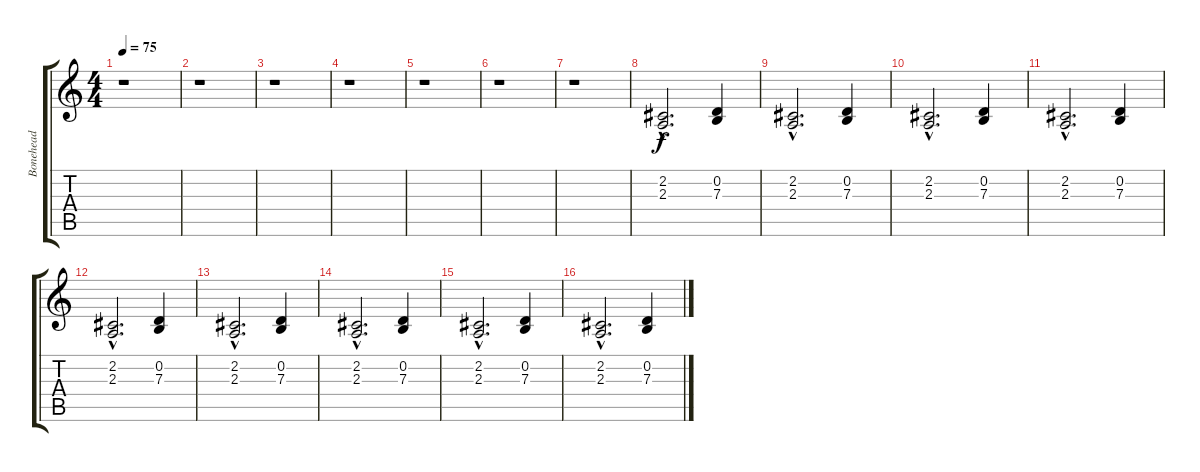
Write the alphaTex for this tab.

\track ("Bonehead" "Bonehead") {instrument synthbrass1}
\staff {score tabs}
\tuning (E4 B3 G3 D3 A2 E2) {hide}
\ts (4 4)
\tempo 75
\clef g2
\ks c
r.1{dy f} |
r.1 |
r.1 |
r.1 |
r.1 |
r.1 |
r.1 |
(2.2{hac} 2.3{hac}).2{d} (0.2 7.3).4 |
(2.2{hac} 2.3{hac}).2{d} (0.2 7.3).4 |
(2.2{hac} 2.3{hac}).2{d} (0.2 7.3).4 |
(2.2{hac} 2.3{hac}).2{d} (0.2 7.3).4 |
(2.2{hac} 2.3{hac}).2{d} (0.2 7.3).4 |
(2.2{hac} 2.3{hac}).2{d} (0.2 7.3).4 |
(2.2{hac} 2.3{hac}).2{d} (0.2 7.3).4 |
(2.2{hac} 2.3{hac}).2{d} (0.2 7.3).4 |
(2.2{hac} 2.3{hac}).2{d} (0.2 7.3).4
